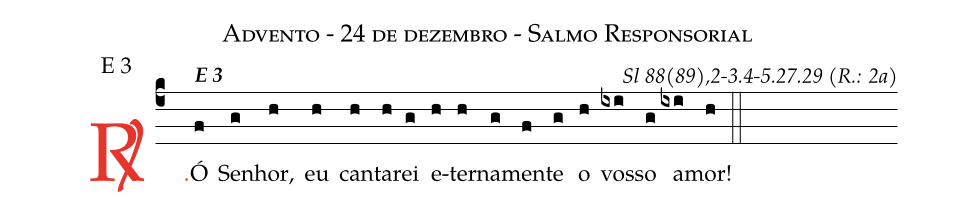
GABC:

name: Advento - 24 de dezembro - Salmo Responsorial;
mode: E 3;
commentary: Sl 88(89),2-3.4-5.27.29 (R.: 2a);
%%
(c4)

<c><sp>R/</sp>.</c>() Ó<alt>\textbf{E 3}</alt>(f) Se(g)nhor,(h) eu(h) can(h)ta(h)rei(g) e(h)ter(h)na(g)men(f)te(g) o(h) vos(ixi)so(g) a(ixi)mor!(h)

(::)
